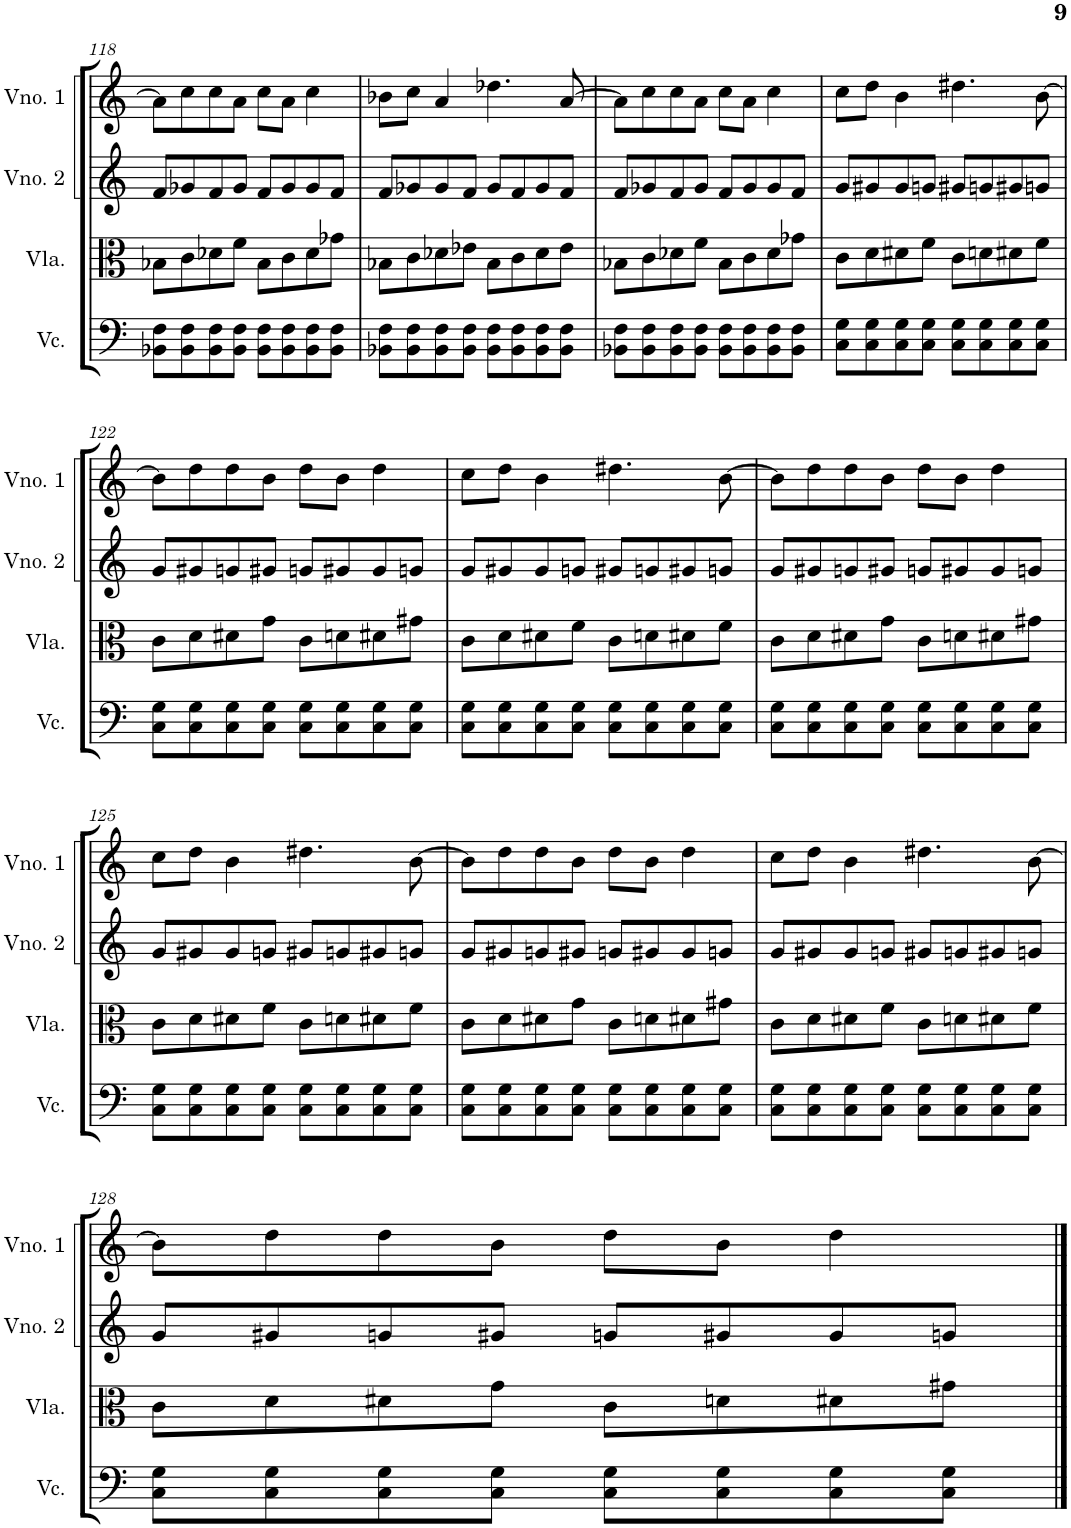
**kern	**kern	**kern	**kern
*part4	*part3	*part2	*part1
*staff4	*staff3	*staff2	*staff1
*I"Violoncelo	*I"Viola	*I"Violino 2	*I"Violino 1
*I'Vc.	*I'Vla.	*I'Vno. 2	*I'Vno. 1
!!LO:PB:g=z
*clefF4	*clefC3	*clefG2	*clefG2
*k[]	*k[]	*k[]	*k[]
*M4/4	*M4/4	*M4/4	*M4/4
=118	=118	=118	=118
8BB-X\ 8F\L	8B-X\L	8f/L	8a\L]
8BB-\ 8F\	8c\	8g-X/	8cc\
8BB-\ 8F\	8d-X\	8f/	8cc\
8BB-\ 8F\J	8f\J	8g-/J	8a\J
8BB-\ 8F\L	8B-\L	8f/L	8cc\L
8BB-\ 8F\	8c\	8g-/	8a\J
8BB-\ 8F\	8d-\	8g-/	4cc\
8BB-\ 8F\J	8g-X\J	8f/J	.
=119	=119	=119	=119
8BB-X\ 8F\L	8B-X\L	8f/L	8b-X\L
8BB-\ 8F\	8c\	8g-X/	8cc\J
8BB-\ 8F\	8d-X\	8g-/	4a/
8BB-\ 8F\J	8e-X\J	8f/J	.
8BB-\ 8F\L	8B-\L	8g-/L	4.dd-X\
8BB-\ 8F\	8c\	8f/	.
8BB-\ 8F\	8d-\	8g-/	.
8BB-\ 8F\J	8e-\J	8f/J	[8a/
=120	=120	=120	=120
8BB-X\ 8F\L	8B-X\L	8f/L	8a\L]
8BB-\ 8F\	8c\	8g-X/	8cc\
8BB-\ 8F\	8d-X\	8f/	8cc\
8BB-\ 8F\J	8f\J	8g-/J	8a\J
8BB-\ 8F\L	8B-\L	8f/L	8cc\L
8BB-\ 8F\	8c\	8g-/	8a\J
8BB-\ 8F\	8d-\	8g-/	4cc\
8BB-\ 8F\J	8g-X\J	8f/J	.
=121	=121	=121	=121
8C\ 8G\L	8c\L	8g/L	8cc\L
8C\ 8G\	8d\	8g#X/	8dd\J
8C\ 8G\	8d#X\	8g#/	4b\
8C\ 8G\J	8f\J	8gn/J	.
8C\ 8G\L	8c\L	8g#X/L	4.dd#X\
8C\ 8G\	8dn\	8gn/	.
8C\ 8G\	8d#X\	8g#X/	.
8C\ 8G\J	8f\J	8gn/J	[8b\
!!LO:LB:g=z
=122	=122	=122	=122
8C\ 8G\L	8c\L	8g/L	8b\L]
8C\ 8G\	8d\	8g#X/	8dd\
8C\ 8G\	8d#X\	8gn/	8dd\
8C\ 8G\J	8g\J	8g#X/J	8b\J
8C\ 8G\L	8c\L	8gn/L	8dd\L
8C\ 8G\	8dn\	8g#X/	8b\J
8C\ 8G\	8d#X\	8g#/	4dd\
8C\ 8G\J	8g#X\J	8gn/J	.
=123	=123	=123	=123
8C\ 8G\L	8c\L	8g/L	8cc\L
8C\ 8G\	8d\	8g#X/	8dd\J
8C\ 8G\	8d#X\	8g#/	4b\
8C\ 8G\J	8f\J	8gn/J	.
8C\ 8G\L	8c\L	8g#X/L	4.dd#X\
8C\ 8G\	8dn\	8gn/	.
8C\ 8G\	8d#X\	8g#X/	.
8C\ 8G\J	8f\J	8gn/J	[8b\
=124	=124	=124	=124
8C\ 8G\L	8c\L	8g/L	8b\L]
8C\ 8G\	8d\	8g#X/	8dd\
8C\ 8G\	8d#X\	8gn/	8dd\
8C\ 8G\J	8g\J	8g#X/J	8b\J
8C\ 8G\L	8c\L	8gn/L	8dd\L
8C\ 8G\	8dn\	8g#X/	8b\J
8C\ 8G\	8d#X\	8g#/	4dd\
8C\ 8G\J	8g#X\J	8gn/J	.
!!LO:LB:g=z
=125	=125	=125	=125
8C\ 8G\L	8c\L	8g/L	8cc\L
8C\ 8G\	8d\	8g#X/	8dd\J
8C\ 8G\	8d#X\	8g#/	4b\
8C\ 8G\J	8f\J	8gn/J	.
8C\ 8G\L	8c\L	8g#X/L	4.dd#X\
8C\ 8G\	8dn\	8gn/	.
8C\ 8G\	8d#X\	8g#X/	.
8C\ 8G\J	8f\J	8gn/J	[8b\
=126	=126	=126	=126
8C\ 8G\L	8c\L	8g/L	8b\L]
8C\ 8G\	8d\	8g#X/	8dd\
8C\ 8G\	8d#X\	8gn/	8dd\
8C\ 8G\J	8g\J	8g#X/J	8b\J
8C\ 8G\L	8c\L	8gn/L	8dd\L
8C\ 8G\	8dn\	8g#X/	8b\J
8C\ 8G\	8d#X\	8g#/	4dd\
8C\ 8G\J	8g#X\J	8gn/J	.
=127	=127	=127	=127
8C\ 8G\L	8c\L	8g/L	8cc\L
8C\ 8G\	8d\	8g#X/	8dd\J
8C\ 8G\	8d#X\	8g#/	4b\
8C\ 8G\J	8f\J	8gn/J	.
8C\ 8G\L	8c\L	8g#X/L	4.dd#X\
8C\ 8G\	8dn\	8gn/	.
8C\ 8G\	8d#X\	8g#X/	.
8C\ 8G\J	8f\J	8gn/J	[8b\
!!LO:LB:g=z
=128	=128	=128	=128
8C\ 8G\L	8c\L	8g/L	8b\L]
8C\ 8G\	8d\	8g#X/	8dd\
8C\ 8G\	8d#X\	8gn/	8dd\
8C\ 8G\J	8g\J	8g#X/J	8b\J
8C\ 8G\L	8c\L	8gn/L	8dd\L
8C\ 8G\	8dn\	8g#X/	8b\J
8C\ 8G\	8d#X\	8g#/	4dd\
8C\ 8G\J	8g#X\J	8gn/J	.
==	==	==	==
*-	*-	*-	*-
